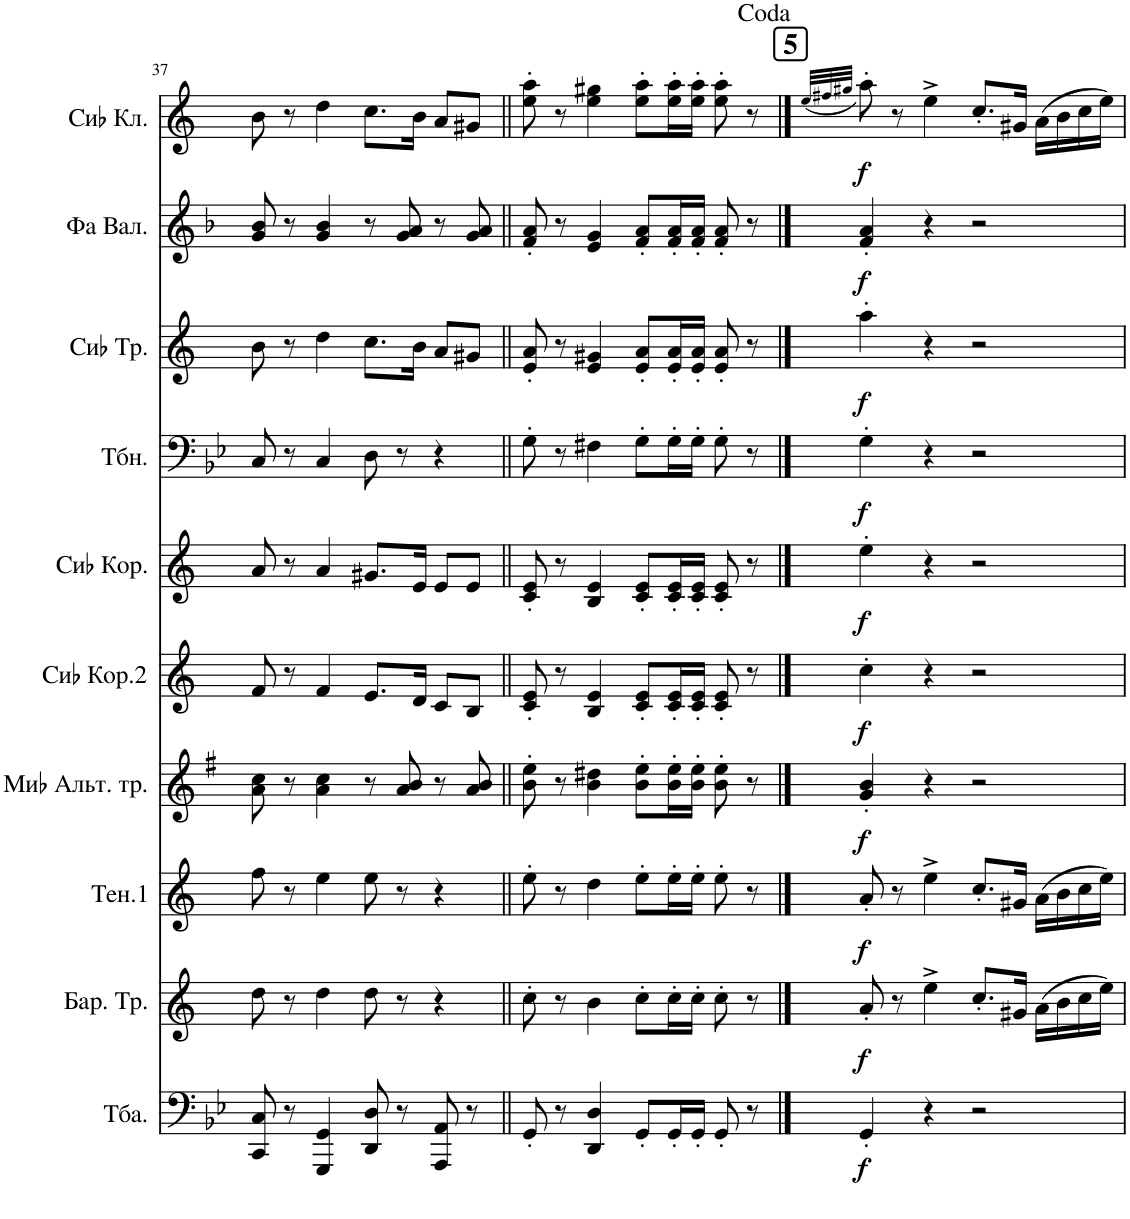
**kern	**dynam	**kern	**dynam	**kern	**dynam	**kern	**dynam	**kern	**dynam	**kern	**dynam	**kern	**dynam	**kern	**dynam	**kern	**dynam	**kern	**dynam
*part10	*part10	*part9	*part9	*part8	*part8	*part7	*part7	*part6	*part6	*part5	*part5	*part4	*part4	*part3	*part3	*part2	*part2	*part1	*part1
*staff10	*staff10	*staff9	*staff9	*staff8	*staff8	*staff7	*staff7	*staff6	*staff6	*staff5	*staff5	*staff4	*staff4	*staff3	*staff3	*staff2	*staff2	*staff1	*staff1
*I"Туба	*	*I"Баритоновая труба	*	*I"Тенор 1	*	*I"Миb Альтовая труба	*	*I"Сиb Корнет 2	*	*I"Сиb Корнет	*	*I"Тромбон	*	*I"Сиb Труба	*	*I"Валторна Фа	*	*I"Сиb Кларнет	*
*	*	*	*	*	*	*I'Миb Альт. тр.	*	*I'Сиb Кор.2	*	*I'Сиb Кор.	*	*	*	*I'Сиb Тр.	*	*	*	*I'Сиb Кл.	*
!!LO:PB:g=z
*clefF4	*	*clefG2	*	*clefG2	*	*clefG2	*	*clefG2	*	*clefG2	*	*clefF4	*	*clefG2	*	*clefG2	*	*clefG2	*
*	*	*Trd8c14	*	*Trd8c14	*	*Trd5c9	*	*Trd1c2	*	*Trd1c2	*	*	*	*Trd1c2	*	*Trd4c7	*	*Trd1c2	*
*k[b-e-]	*	*k[]	*	*k[]	*	*k[f#]	*	*k[]	*	*k[]	*	*k[b-e-]	*	*k[]	*	*k[b-]	*	*k[]	*
*M4/4	*	*M4/4	*	*M4/4	*	*M4/4	*	*M4/4	*	*M4/4	*	*M4/4	*	*M4/4	*	*M4/4	*	*M4/4	*
=37	=37	=37	=37	=37	=37	=37	=37	=37	=37	=37	=37	=37	=37	=37	=37	=37	=37	=37	=37
8CC/ 8C/	.	8dd\	.	8ff\	.	8a\ 8cc\	.	8f/	.	8a/	.	8C/	.	8b\	.	8g/ 8b-/	.	8b\	.
8r	.	8r	.	8r	.	8r	.	8r	.	8r	.	8r	.	8r	.	8r	.	8r	.
4GGG/ 4GG/	.	4dd\	.	4ee\	.	4a\ 4cc\	.	4f/	.	4a/	.	4C/	.	4dd\	.	4g/ 4b-/	.	4dd\	.
8DD/ 8D/	.	8dd\	.	8ee\	.	8r	.	8.e/L	.	8.g#X/L	.	8D\	.	8.cc\L	.	8r	.	8.cc\L	.
8r	.	8r	.	8r	.	8a/ 8b/	.	.	.	.	.	8r	.	.	.	8g/ 8a/	.	.	.
.	.	.	.	.	.	.	.	16d/Jk	.	16e/Jk	.	.	.	16b\Jk	.	.	.	16b\Jk	.
8AAA/ 8AA/	.	4r	.	4r	.	8r	.	8c/L	.	8e/L	.	4r	.	8a/L	.	8r	.	8a/L	.
8r	.	.	.	.	.	8a/ 8b/	.	8B/J	.	8e/J	.	.	.	8g#X/J	.	8g/ 8a/	.	8g#X/J	.
=38||	=38||	=38||	=38||	=38||	=38||	=38||	=38||	=38||	=38||	=38||	=38||	=38||	=38||	=38||	=38||	=38||	=38||	=38||	=38||
8GG'/	.	8cc'\	.	8ee'\	.	8b\' 8ee\'	.	8c/' 8e/'	.	8c/' 8e/'	.	8G'\	.	8e/' 8a/'	.	8f/' 8a/'	.	8ee\' 8aa\'	.
8r	.	8r	.	8r	.	8r	.	8r	.	8r	.	8r	.	8r	.	8r	.	8r	.
4DD/ 4D/	.	4b\	.	4dd\	.	4b\ 4dd#X\	.	4B/ 4e/	.	4B/ 4e/	.	4F#X\	.	4e/ 4g#X/	.	4e/ 4g/	.	4ee\ 4gg#X\	.
8GG'/L	.	8cc'\L	.	8ee'\L	.	8b\' 8ee\'L	.	8c/' 8e/'L	.	8c/' 8e/'L	.	8G'\L	.	8e/' 8a/'L	.	8f/' 8a/'L	.	8ee\' 8aa\'L	.
16GG'/L	.	16cc'\L	.	16ee'\L	.	16b\' 16ee\'L	.	16c/' 16e/'L	.	16c/' 16e/'L	.	16G'\L	.	16e/' 16a/'L	.	16f/' 16a/'L	.	16ee\' 16aa\'L	.
16GG'/JJ	.	16cc'\JJ	.	16ee'\JJ	.	16b\' 16ee\'JJ	.	16c/' 16e/'JJ	.	16c/' 16e/'JJ	.	16G'\JJ	.	16e/' 16a/'JJ	.	16f/' 16a/'JJ	.	16ee\' 16aa\'JJ	.
8GG'/	.	8cc'\	.	8ee'\	.	8b\' 8ee\'	.	8c/' 8e/'	.	8c/' 8e/'	.	8G'\	.	8e/' 8a/'	.	8f/' 8a/'	.	8ee\' 8aa\'	.
8r	.	8r	.	8r	.	8r	.	8r	.	8r	.	8r	.	8r	.	8r	.	8r	.
!!LO:REH:place=s1:a:B:cj:fs=14:t=5
==39	==39	==39	==39	==39	==39	==39	==39	==39	==39	==39	==39	==39	==39	==39	==39	==39	==39	==39	==39
.	.	.	.	.	.	.	.	.	.	.	.	.	.	.	.	.	.	(32qee/LLL	.
.	.	.	.	.	.	.	.	.	.	.	.	.	.	.	.	.	.	32qff#X/	.
.	.	.	.	.	.	.	.	.	.	.	.	.	.	.	.	.	.	32qgg#X/JJJ	.
!	!LO:DY:b	!	!LO:DY:b	!	!LO:DY:b	!	!LO:DY:b	!	!LO:DY:b	!	!LO:DY:b	!	!LO:DY:b	!	!LO:DY:b	!	!LO:DY:b	!	!LO:DY:b
4GG'/	f	8a'/	f	8a'/	f	4g/' 4b/'	f	4cc'\	f	4ee'\	f	4G'\	f	4aa'\	f	4f/' 4a/'	f	8aa'\)	f
.	.	8r	.	8r	.	.	.	.	.	.	.	.	.	.	.	.	.	8r	.
4r	.	4ee^\	.	4ee^\	.	4r	.	4r	.	4r	.	4r	.	4r	.	4r	.	4ee^\	.
2r	.	8.cc'/L	.	8.cc'/L	.	2r	.	2r	.	2r	.	2r	.	2r	.	2r	.	8.cc'/L	.
.	.	16g#X/Jk	.	16g#X/Jk	.	.	.	.	.	.	.	.	.	.	.	.	.	16g#X/Jk	.
.	.	(16a\LL	.	(16a\LL	.	.	.	.	.	.	.	.	.	.	.	.	.	(16a\LL	.
.	.	16b\	.	16b\	.	.	.	.	.	.	.	.	.	.	.	.	.	16b\	.
.	.	16cc\	.	16cc\	.	.	.	.	.	.	.	.	.	.	.	.	.	16cc\	.
.	.	16ee\JJ)	.	16ee\JJ)	.	.	.	.	.	.	.	.	.	.	.	.	.	16ee\JJ)	.
=	=	=	=	=	=	=	=	=	=	=	=	=	=	=	=	=	=	=	=
*-	*-	*-	*-	*-	*-	*-	*-	*-	*-	*-	*-	*-	*-	*-	*-	*-	*-	*-	*-
